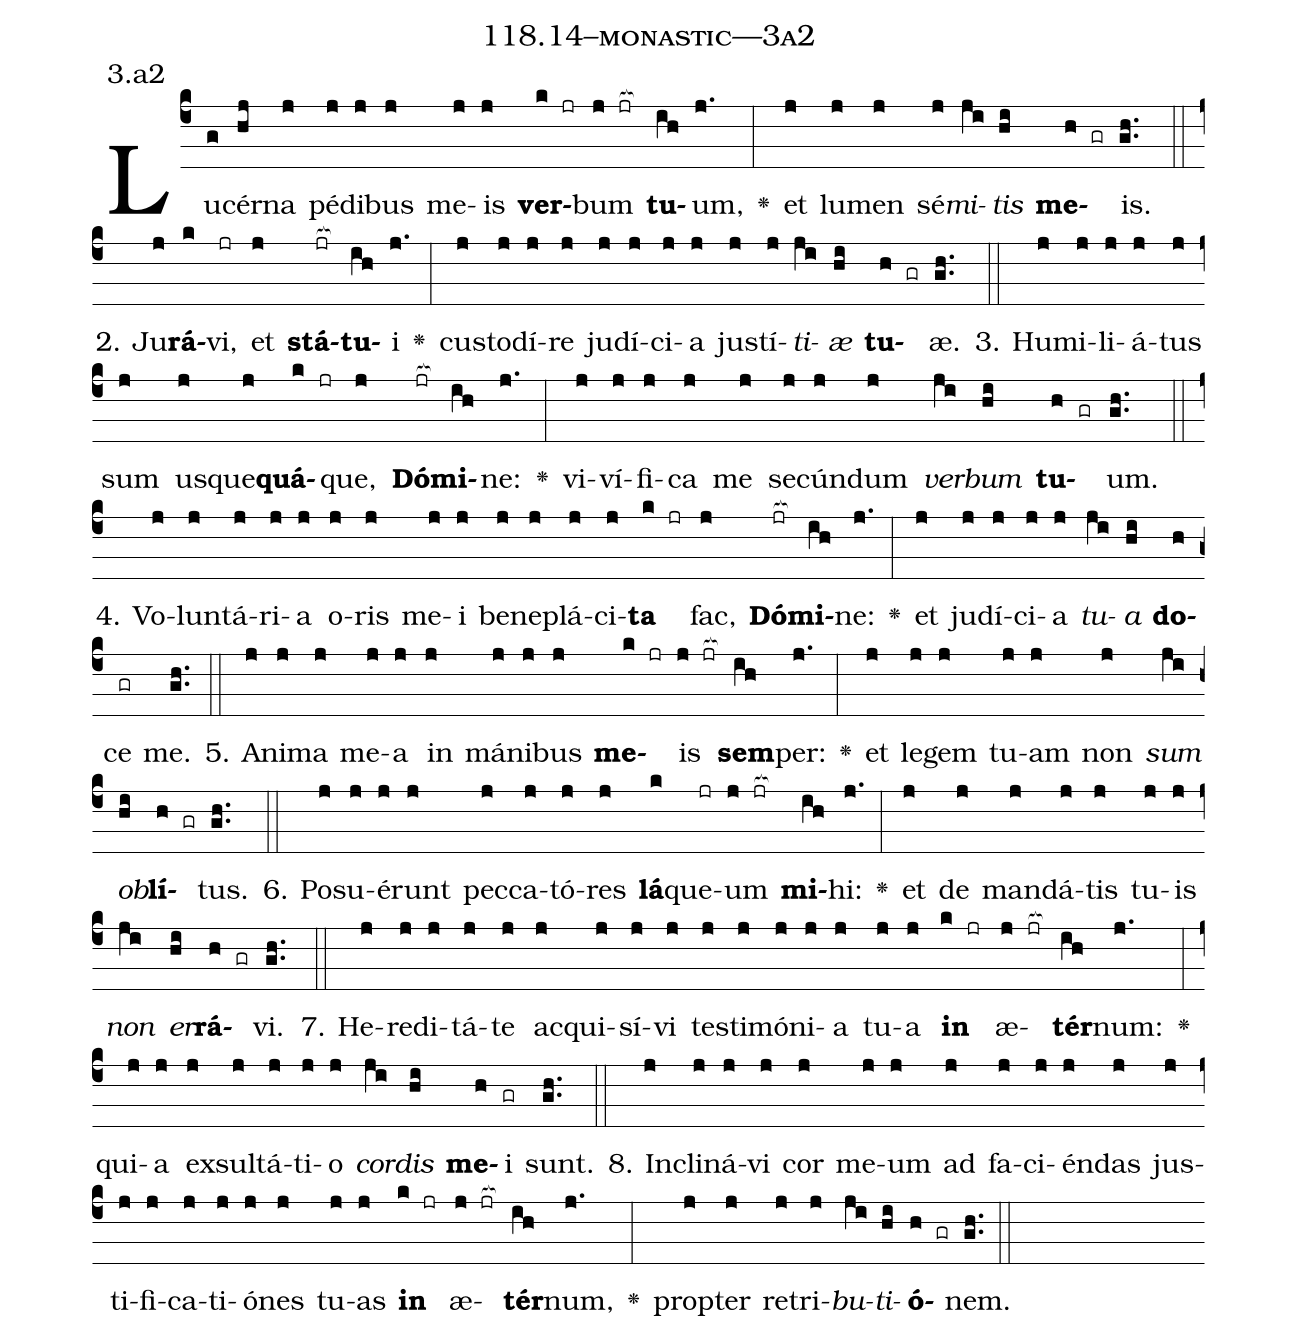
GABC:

name: 118.14--monastic---3a2;
annotation: 3.a2;
%%
(c4)Lu(g)cér(hj)na(j) pé(j)di(j)bus(j) me(j)is(j) <b>ver</b>(k jr)bum(j jr[ocb:1{]) <b>tu</b>(ih[ocb:0}])um,(j.) <v>\greheightstar</v>(:) et(j) lu(j)men(j) sé(j)<i>mi</i>(ji)<i>tis</i>(hi) <b>me</b>(h gr)is.(gh..) (::)
2. Ju(j)<b>rá</b>(k)vi,(jr) et(j) <b>stá</b>(jr[ocb:1{])<b>tu</b>(ih[ocb:0}])i(j.) <v>\greheightstar</v>(:) cus(j)to(j)dí(j)re(j) ju(j)dí(j)ci(j)a(j) jus(j)tí(j)<i>ti</i>(ji)<i>æ</i>(hi) <b>tu</b>(h gr)æ.(gh..) (::)
3. Hu(j)mi(j)li(j)á(j)tus(j) sum(j) us(j)que(j)<b>quá</b>(k jr)que,(j) <b>Dó</b>(jr[ocb:1{])<b>mi</b>(ih[ocb:0}])ne:(j.) <v>\greheightstar</v>(:) vi(j)ví(j)fi(j)ca(j) me(j) se(j)cún(j)dum(j) <i>ver</i>(ji)<i>bum</i>(hi) <b>tu</b>(h gr)um.(gh..) (::)
4. Vo(j)lun(j)tá(j)ri(j)a(j) o(j)ris(j) me(j)i(j) be(j)ne(j)plá(j)ci(j)<b>ta</b>(k jr) fac,(j) <b>Dó</b>(jr[ocb:1{])<b>mi</b>(ih[ocb:0}])ne:(j.) <v>\greheightstar</v>(:) et(j) ju(j)dí(j)ci(j)a(j) <i>tu</i>(ji)<i>a</i>(hi) <b>do</b>(h)ce(gr) me.(gh..) (::)
5. A(j)ni(j)ma(j) me(j)a(j) in(j) má(j)ni(j)bus(j) <b>me</b>(k jr)is(j jr[ocb:1{]) <b>sem</b>(ih[ocb:0}])per:(j.) <v>\greheightstar</v>(:) et(j) le(j)gem(j) tu(j)am(j) non(j) <i>sum</i>(ji) <i>ob</i>(hi)<b>lí</b>(h gr)tus.(gh..) (::)
6. Po(j)su(j)é(j)runt(j) pec(j)ca(j)tó(j)res(j) <b>lá</b>(k)que(jr)um(j jr[ocb:1{]) <b>mi</b>(ih[ocb:0}])hi:(j.) <v>\greheightstar</v>(:) et(j) de(j) man(j)dá(j)tis(j) tu(j)is(j) <i>non</i>(ji) <i>er</i>(hi)<b>rá</b>(h gr)vi.(gh..) (::)
7. He(j)re(j)di(j)tá(j)te(j) ac(j)qui(j)sí(j)vi(j) tes(j)ti(j)mó(j)ni(j)a(j) tu(j)a(j) <b>in</b>(k jr) æ(j jr[ocb:1{])<b>tér</b>(ih[ocb:0}])num:(j.) <v>\greheightstar</v>(:) qui(j)a(j) ex(j)sul(j)tá(j)ti(j)o(j) <i>cor</i>(ji)<i>dis</i>(hi) <b>me</b>(h)i(gr) sunt.(gh..) (::)
8. In(j)cli(j)ná(j)vi(j) cor(j) me(j)um(j) ad(j) fa(j)ci(j)én(j)das(j) jus(j)ti(j)fi(j)ca(j)ti(j)ó(j)nes(j) tu(j)as(j) <b>in</b>(k jr) æ(j jr[ocb:1{])<b>tér</b>(ih[ocb:0}])num,(j.) <v>\greheightstar</v>(:) prop(j)ter(j) re(j)tri(j)<i>bu</i>(ji)<i>ti</i>(hi)<b>ó</b>(h gr)nem.(gh..) (::)
